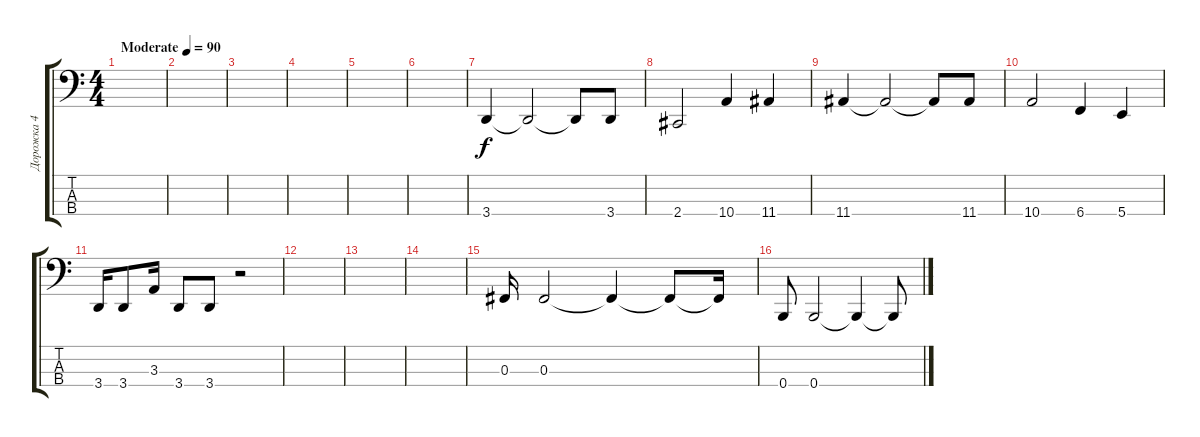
\track ("Дорожка 4" "Дорожка 4") {instrument electricbassfinger}
\staff {score tabs}
\tuning (E2 B1 Gb1 B0) {hide}
\ts (4 4)
\tempo (90 "Moderate")
\clef f4
\ks c
|
|
|
|
|
|
3.4.4 3.4{t}.2 3.4{t}.8 3.4.8 |
2.4.2 10.4.4 11.4.4 |
11.4.4 11.4{t}.2 11.4{t}.8 11.4.8 |
10.4.2 6.4.4 5.4.4 |
3.4.16 3.4.8 3.3.16 3.4.8 3.4.8 r.2 |
|
|
|
0.3.16 0.3.2 0.3{t}.4 0.3{t}.8 0.3{t}.16 |
0.4.8 0.4.2 0.4{t}.4 0.4{t}.8
